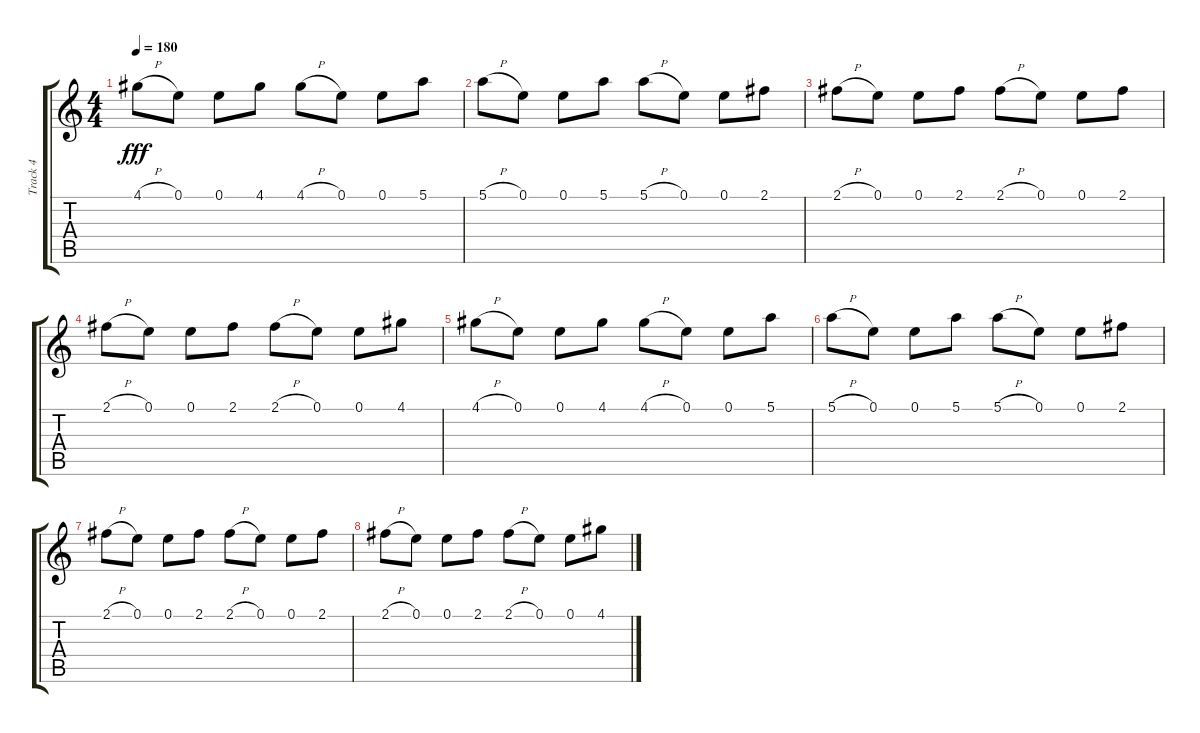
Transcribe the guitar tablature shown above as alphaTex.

\track ("Track 4" "Track 4") {instrument overdrivenguitar}
\staff {score tabs}
\tuning (E4 B3 G3 D3 A2 E2) {hide}
\ts (4 4)
\tempo 180
\clef g2
\ks c
4.1{h}.8{dy fff} 0.1.8 0.1.8 4.1.8 4.1{h}.8 0.1.8 0.1.8 5.1.8 |
5.1{h}.8 0.1.8 0.1.8 5.1.8 5.1{h}.8 0.1.8 0.1.8 2.1.8 |
2.1{h}.8 0.1.8 0.1.8 2.1.8 2.1{h}.8 0.1.8 0.1.8 2.1.8 |
2.1{h}.8 0.1.8 0.1.8 2.1.8 2.1{h}.8 0.1.8 0.1.8 4.1.8 |
4.1{h}.8 0.1.8 0.1.8 4.1.8 4.1{h}.8 0.1.8 0.1.8 5.1.8 |
5.1{h}.8 0.1.8 0.1.8 5.1.8 5.1{h}.8 0.1.8 0.1.8 2.1.8 |
2.1{h}.8 0.1.8 0.1.8 2.1.8 2.1{h}.8 0.1.8 0.1.8 2.1.8 |
2.1{h}.8 0.1.8 0.1.8 2.1.8 2.1{h}.8 0.1.8 0.1.8 4.1.8
